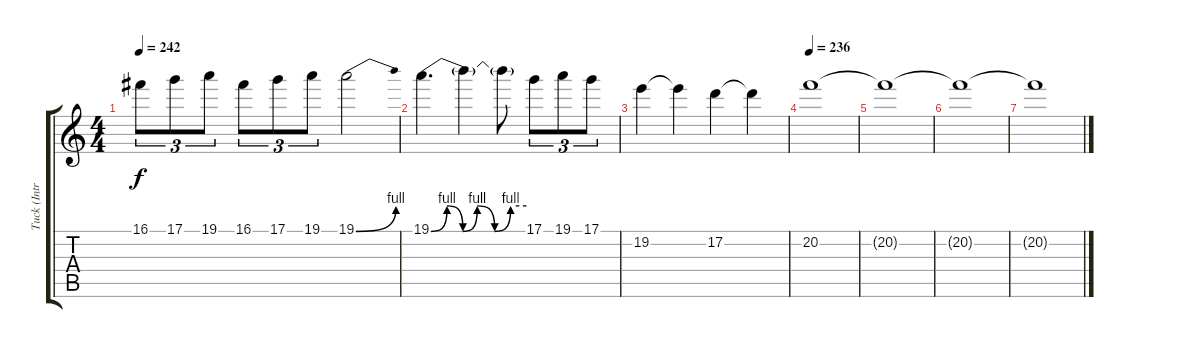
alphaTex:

\track ("Tuck (Intro)" "Tuck (Intr") {instrument distortionguitar}
\staff {score tabs}
\tuning (D4 A3 F3 C3 G2 C2) {hide}
\ts (4 4)
\tempo 242
\clef g2
\ks c
16.1.8{tu (3 2) dy f} 17.1.8{tu (3 2)} 19.1.8{tu (3 2)} 16.1.8{tu (3 2)} 17.1.8{tu (3 2)} 19.1.8{tu (3 2)} 19.1{be (bend 0 0 60 4)}.2 |
19.1{be (custom 0 0 10 4 20 0 29 4 40 0 50 4 60 4)}.4{d} 19.1{t}.4 19.1{t}.8 17.1.8{tu (3 2)} 19.1.8{tu (3 2)} 17.1.8{tu (3 2)} |
19.2.4 19.2{t}.4 17.2.4 17.2{t}.4 |
\tempo 236
20.2.1 |
20.2{t}.1 |
20.2{t}.1 |
20.2{t}.1
